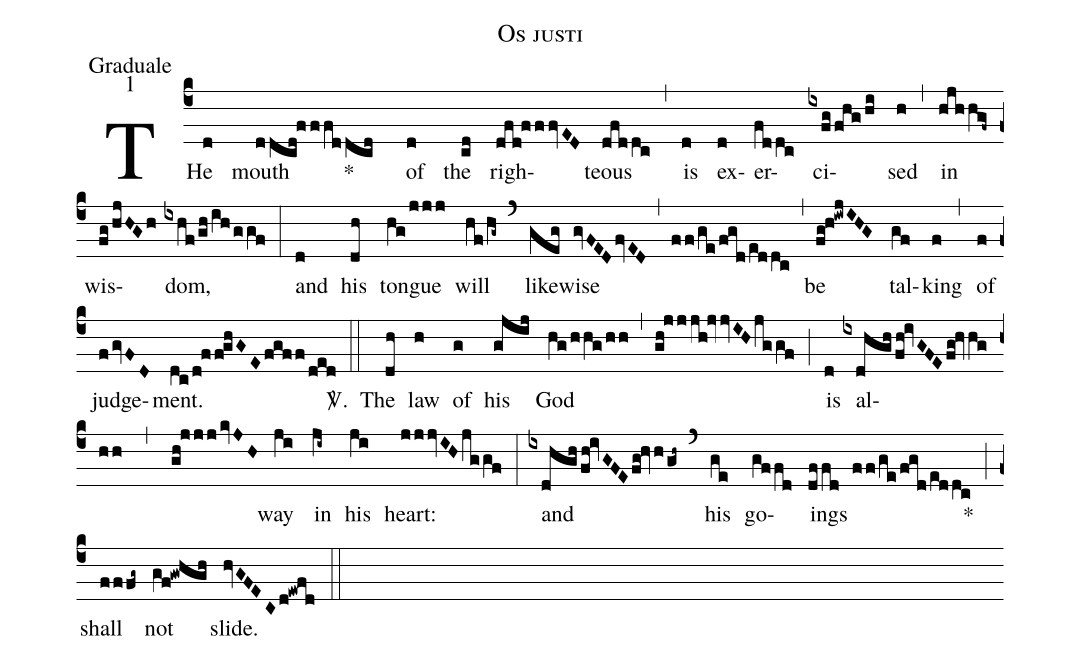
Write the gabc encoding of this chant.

name:Os justi;
office-part:Graduale;
mode:1;
%%
(c4) THe(d) mouth(ddcd!fffddcd) *() of(d) the(cd) righ(dfd!fffvED)teous(dfddc) (,) is(d) ex(d)er(fddc)ci(ixfg/fhg/hi)sed(h) (,) in(hjhhgf~) wis(fg/hjHGh)dom,(ixhf/gh/ih/ggf) (:) and(d) his(dh) tongue(hg/jjj) will(hf/hg~) (`) like(geg)wise(gvFED/fvED) (,) (ff/ge/fgd/eddc) (,) be(fg!h!iwjIHG) tal(gf)king(f) (,) of(f) judge(f/gvFD)ment.(dc/d!ff!ghGE/fgff/ded) <sp>V/</sp>.(::) The(dh) law(h) of(g) his(gjij) God(hg/hhg/hh) (,) (gh!jjjh!jvvIH/jggf) (;) is(d) al(ixdhgh/fh!ivGFE/fg!hvhg/hh,gh!jjj/kvJH)way(ji) in(ji~) his(ji) heart:(jjjvIH/jggf) (:) and(ixdhgh/fh!ivGFE/fg!hvh/gh~) (`) his(ge) go(gffd)ings(dffd ff/ge/fgd/eddc) *(;) shall(fffg~) not(gf!gwhgh) slide.(hvGFEC/d!ewfd) (::)
